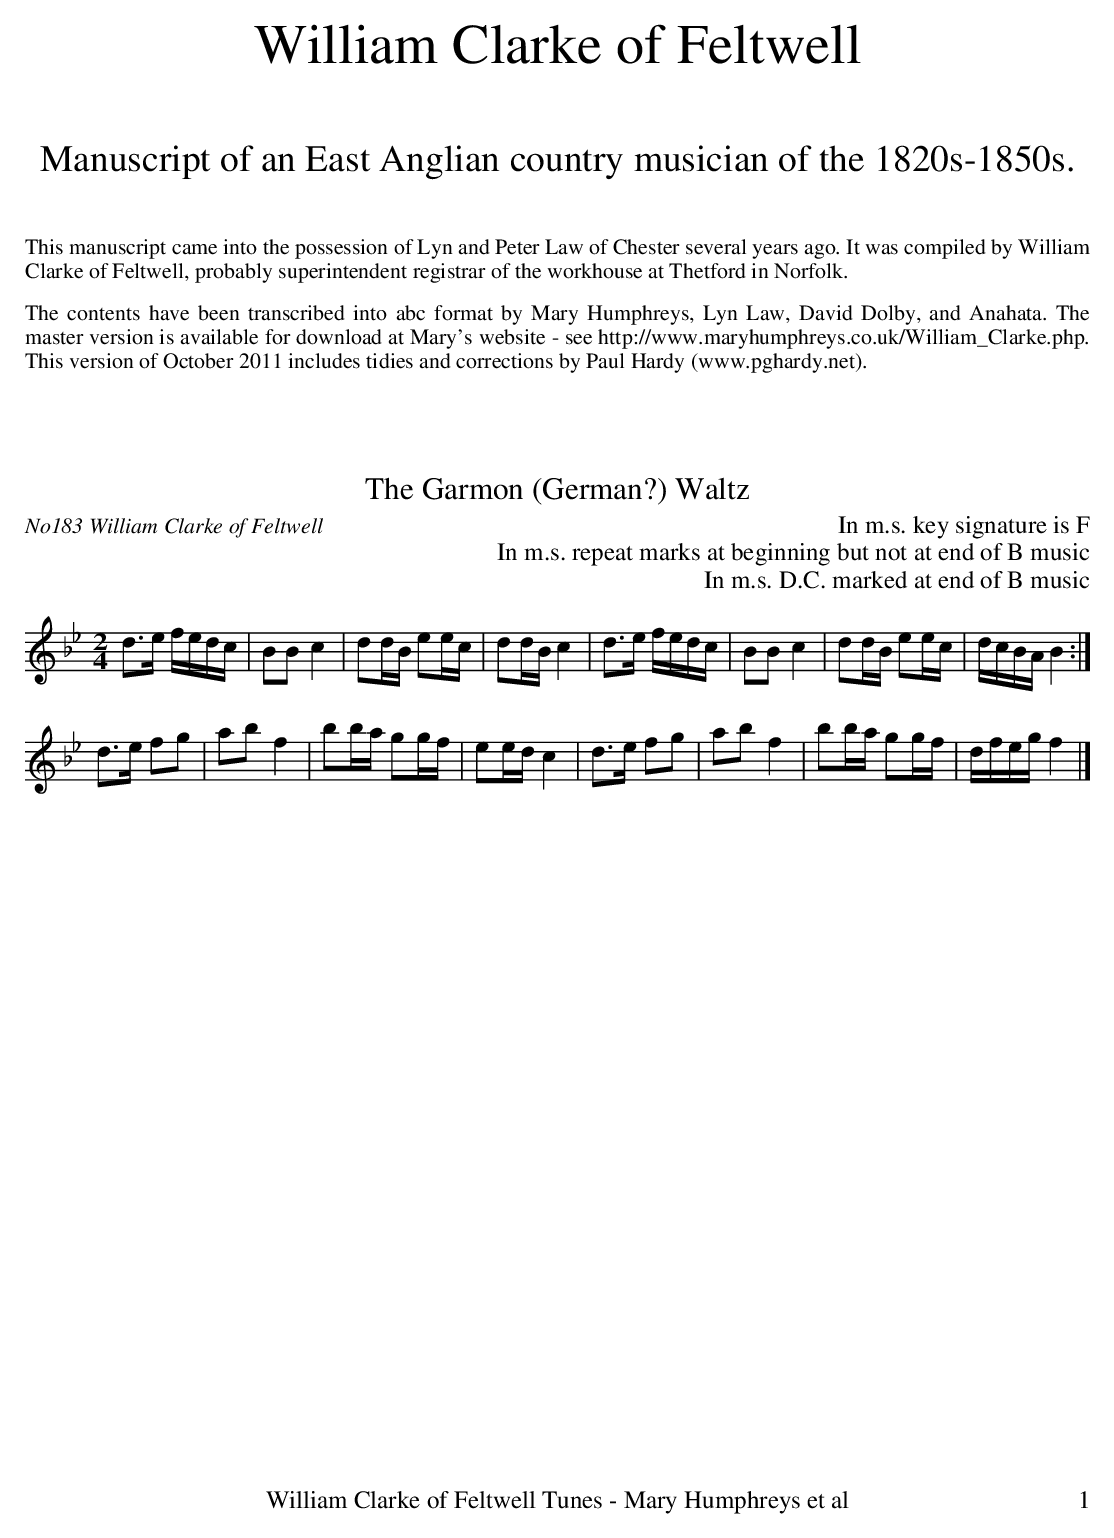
X:1
T:The Garmon (German?) Waltz
O:No183 William Clarke of Feltwell
M:2/4
L:1/16
K:Bb
d3e fedc|B2B2c4|d2dB e2ec|d2dB c4|d3e fedc|B2B2c4|d2dB e2ec|dcBAB4:|
d3e f2g2|a2b2f4|b2ba g2gf|e2edc4|d3e f2g2|a2b2f4|b2ba g2gf|dfegf4|]
